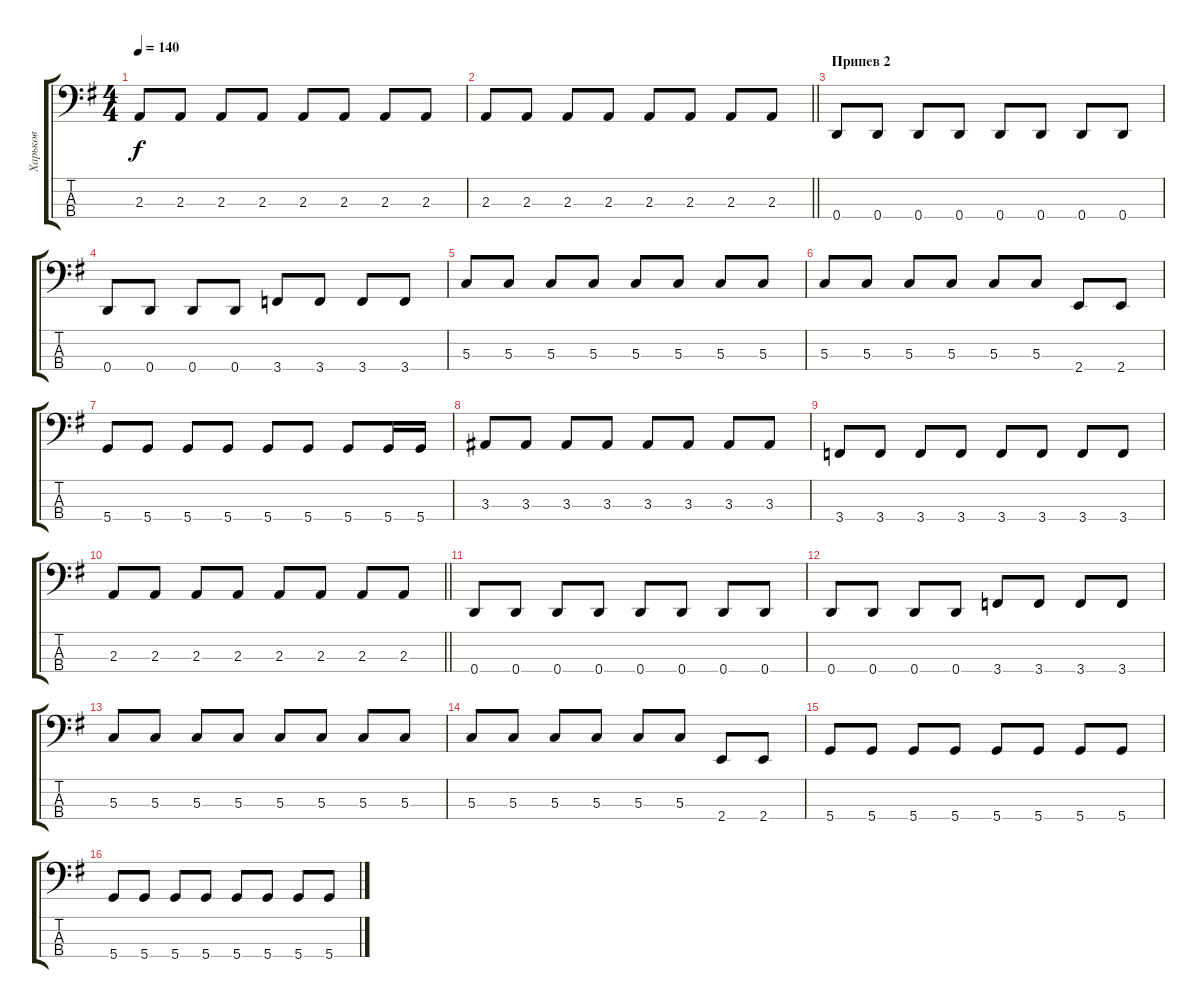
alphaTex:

\track ("Харьков" "Харьков") {instrument electricbassfinger}
\staff {score tabs}
\tuning (F2 C2 G1 D1) {hide}
\ts (4 4)
\tempo 140
\clef f4
\ks g
2.3.8{dy f} 2.3.8 2.3.8 2.3.8 2.3.8 2.3.8 2.3.8 2.3.8 |
\barLineRight lightlight
2.3.8 2.3.8 2.3.8 2.3.8 2.3.8 2.3.8 2.3.8 2.3.8 |
\section ("" "Припев 2")
0.4.8 0.4.8 0.4.8 0.4.8 0.4.8 0.4.8 0.4.8 0.4.8 |
0.4.8 0.4.8 0.4.8 0.4.8 3.4.8 3.4.8 3.4.8 3.4.8 |
5.3.8 5.3.8 5.3.8 5.3.8 5.3.8 5.3.8 5.3.8 5.3.8 |
5.3.8 5.3.8 5.3.8 5.3.8 5.3.8 5.3.8 2.4.8 2.4.8 |
5.4.8 5.4.8 5.4.8 5.4.8 5.4.8 5.4.8 5.4.8 5.4.16 5.4.16 |
3.3.8 3.3.8 3.3.8 3.3.8 3.3.8 3.3.8 3.3.8 3.3.8 |
3.4.8 3.4.8 3.4.8 3.4.8 3.4.8 3.4.8 3.4.8 3.4.8 |
\barLineRight lightlight
2.3.8 2.3.8 2.3.8 2.3.8 2.3.8 2.3.8 2.3.8 2.3.8 |
0.4.8 0.4.8 0.4.8 0.4.8 0.4.8 0.4.8 0.4.8 0.4.8 |
0.4.8 0.4.8 0.4.8 0.4.8 3.4.8 3.4.8 3.4.8 3.4.8 |
5.3.8 5.3.8 5.3.8 5.3.8 5.3.8 5.3.8 5.3.8 5.3.8 |
5.3.8 5.3.8 5.3.8 5.3.8 5.3.8 5.3.8 2.4.8 2.4.8 |
5.4.8 5.4.8 5.4.8 5.4.8 5.4.8 5.4.8 5.4.8 5.4.8 |
5.4.8 5.4.8 5.4.8 5.4.8 5.4.8 5.4.8 5.4.8 5.4.8
